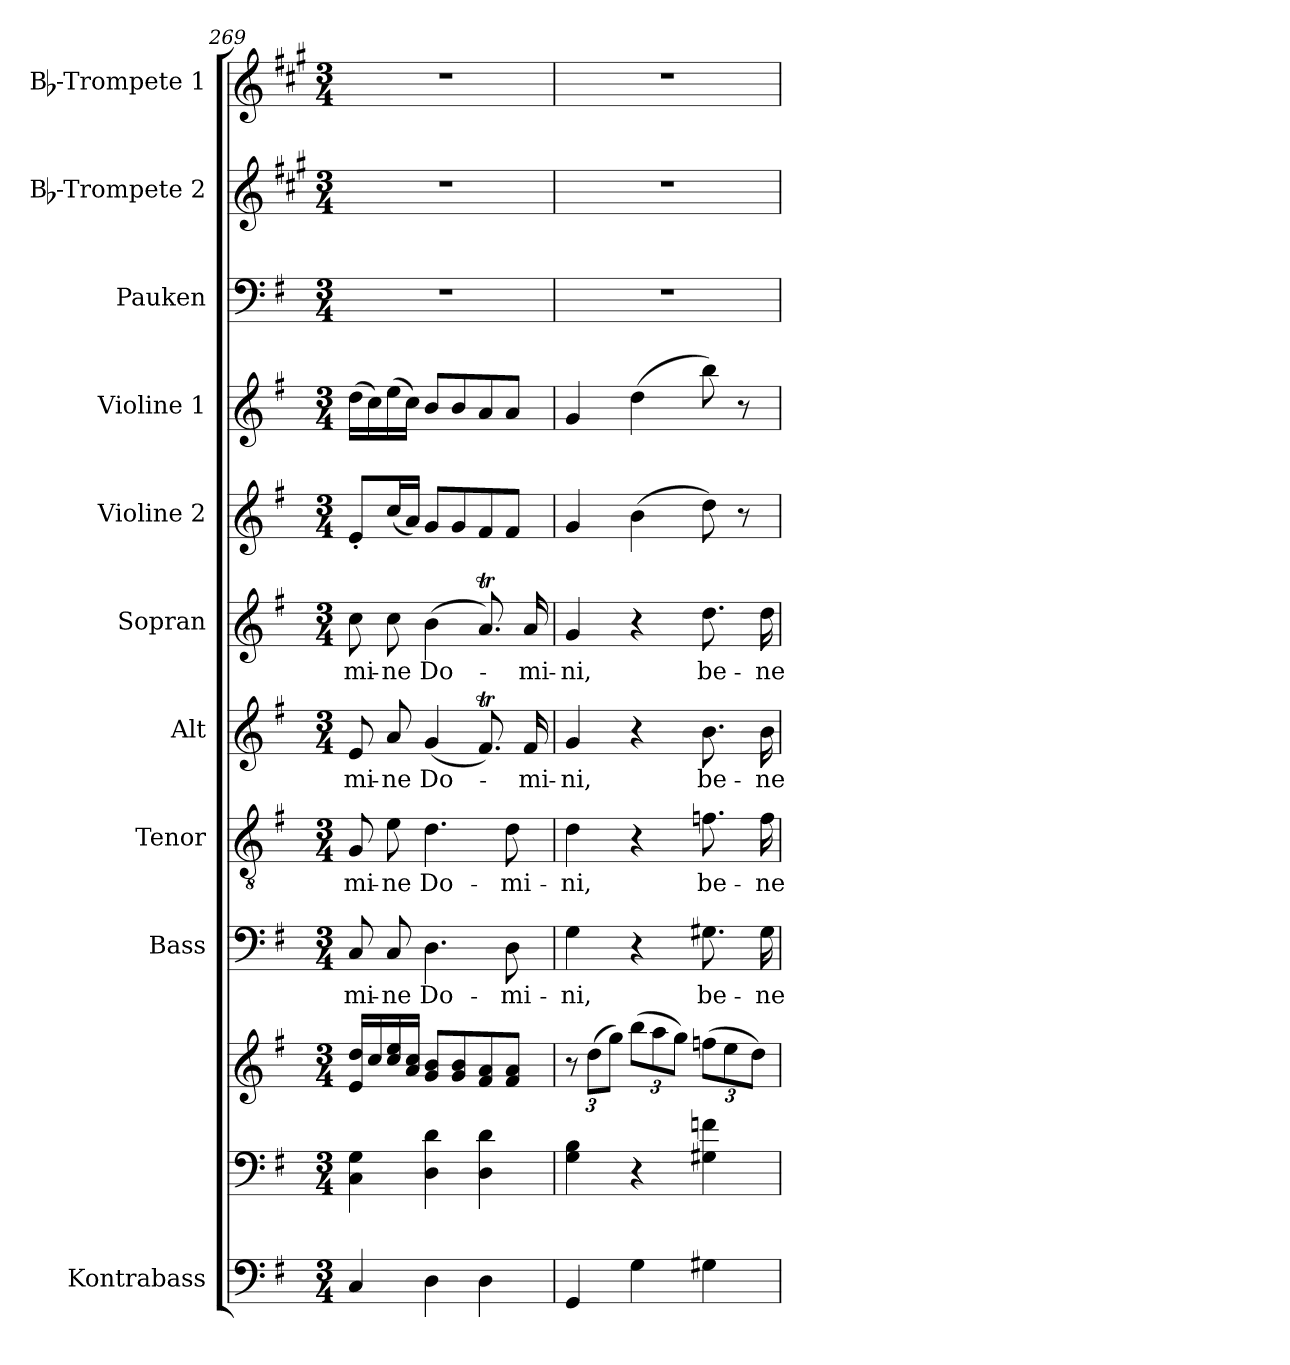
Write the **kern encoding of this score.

**kern	**kern	**kern	**kern	**text	**kern	**text	**kern	**text	**kern	**text	**kern	**kern	**kern	**kern	**kern
*part11	*part10	*part10	*part9	*part9	*part8	*part8	*part7	*part7	*part6	*part6	*part5	*part4	*part3	*part2	*part1
*staff12	*staff11	*staff10	*staff9	*staff9	*staff8	*staff8	*staff7	*staff7	*staff6	*staff6	*staff5	*staff4	*staff3	*staff2	*staff1
*I"Kontrabass	*	*	*I"Bass	*	*I"Tenor	*	*I"Alt	*	*I"Sopran	*	*I"Violine 2	*I"Violine 1	*I"Pauken	*I"Bb-Trompete 2	*I"Bb-Trompete 1
*I'Kb.	*	*	*I'B.	*	*I'T.	*	*I'A.	*	*I'S.	*	*I'Vl. 2	*I'Vl. 1	*I'Pk.	*I'Bb Trp. 2	*I'Bb Trp. 1
!!LO:PB:g=z
*clefF4	*clefF4	*clefG2	*clefF4	*	*clefGv2	*	*clefG2	*	*clefG2	*	*clefG2	*clefG2	*clefF4	*clefG2	*clefG2
*ITrd7c12	*	*	*	*	*	*	*	*	*	*	*	*	*	*ITrd1c2	*ITrd1c2
*k[f#]	*k[f#]	*k[f#]	*k[f#]	*	*k[f#]	*	*k[f#]	*	*k[f#]	*	*k[f#]	*k[f#]	*k[f#]	*k[f#]	*k[f#]
*G:	*G:	*G:	*G:	*	*G:	*	*G:	*	*G:	*	*G:	*G:	*G:	*G:	*G:
*M3/4	*M3/4	*M3/4	*M3/4	*	*M3/4	*	*M3/4	*	*M3/4	*	*M3/4	*M3/4	*M3/4	*M3/4	*M3/4
=269	=269	=269	=269	=269	=269	=269	=269	=269	=269	=269	=269	=269	=269	=269	=269
!	!	!	!	!LO:LY:b	!	!LO:LY:b	!	!LO:LY:b	!	!LO:LY:b	!	!	!	!	!
4CC/	4C!\ 4G!\	16e!/ 16dd!/LL	8C/	-mi-	8G/	-mi-	8e/	-mi-	8cc\	-mi-	8e'</L	(>16dd\LL	2.r	2.r	2.r
.	.	16cc!/	.	.	.	.	.	.	.	.	.	16cc\)	.	.	.
!	!	!	!	!LO:LY:b	!	!LO:LY:b	!	!LO:LY:b	!	!LO:LY:b	!	!	!	!	!
.	.	16cc!/ 16ee!/	8C/	-ne	8e\	-ne	8a/	-ne	8cc\	-ne	(<16cc/L	(>16ee\	.	.	.
.	.	16a!/ 16cc!/JJ	.	.	.	.	.	.	.	.	16a/JJ)	16cc\JJ)	.	.	.
!	!	!	!	!LO:LY:b	!	!LO:LY:b	!	!LO:LY:b	!	!LO:LY:b	!	!	!	!	!
4DD\	4D!\ 4d!\	8g!/ 8b!/L	4.D\	Do-	4.d\	Do-	(<4g/	Do-	(4b\	Do-	8g/L	8b/L	.	.	.
.	.	8g!/ 8b!/	.	.	.	.	.	.	.	.	8g/	8b/	.	.	.
4DD\	4D!\ 4d!\	8f#!/ 8a!/	.	.	.	.	8.f#t/)	.	8.aT/)	.	8f#/	8a/	.	.	.
!	!	!	!	!LO:LY:b	!	!LO:LY:b	!	!	!	!	!	!	!	!	!
.	.	8f#!/ 8a!/J	8D\	-mi-	8d\	-mi-	.	.	.	.	8f#/J	8a/J	.	.	.
!	!	!	!	!	!	!	!	!LO:LY:b	!	!LO:LY:b	!	!	!	!	!
.	.	.	.	.	.	.	16f#/	-mi-	16a/	-mi-	.	.	.	.	.
=270	=270	=270	=270	=270	=270	=270	=270	=270	=270	=270	=270	=270	=270	=270	=270
*	*	*Xbrackettup	*	*	*	*	*	*	*	*	*	*	*	*	*
!	!	!	!	!LO:LY:b	!	!LO:LY:b	!	!LO:LY:b	!	!LO:LY:b	!	!	!	!	!
4GGG/	4G\ 4B\	12r	4G\	-ni,	4d\	-ni,	4g/	-ni,	4g/	-ni,	4g/	4g/	2.r	2.r	2.r
.	.	(>12dd\L	.	.	.	.	.	.	.	.	.	.	.	.	.
.	.	12gg\J)	.	.	.	.	.	.	.	.	.	.	.	.	.
4GG\	4r	(>12bb\L	4r	.	4r	.	4r	.	4r	.	(>4b\	(>4dd\	.	.	.
.	.	12aa\	.	.	.	.	.	.	.	.	.	.	.	.	.
.	.	12gg\J)	.	.	.	.	.	.	.	.	.	.	.	.	.
!	!	!	!	!LO:LY:b	!	!LO:LY:b	!	!LO:LY:b	!	!LO:LY:b	!	!	!	!	!
4GG#X\	4G#X\ 4fn\	(>12ffn\L	8.G#X\	be-	8.fn\	be-	8.b\	be-	8.dd\	be-	8dd\)	8bb\)	.	.	.
.	.	12ee\	.	.	.	.	.	.	.	.	.	.	.	.	.
.	.	.	.	.	.	.	.	.	.	.	8r	8r	.	.	.
.	.	12dd\J)	.	.	.	.	.	.	.	.	.	.	.	.	.
!	!	!	!	!LO:LY:b	!	!LO:LY:b	!	!LO:LY:b	!	!LO:LY:b	!	!	!	!	!
.	.	.	16G#\	-ne-	16f\	-ne-	16b\	-ne-	16dd\	-ne-	.	.	.	.	.
=	=	=	=	=	=	=	=	=	=	=	=	=	=	=	=
*-	*-	*-	*-	*-	*-	*-	*-	*-	*-	*-	*-	*-	*-	*-	*-
